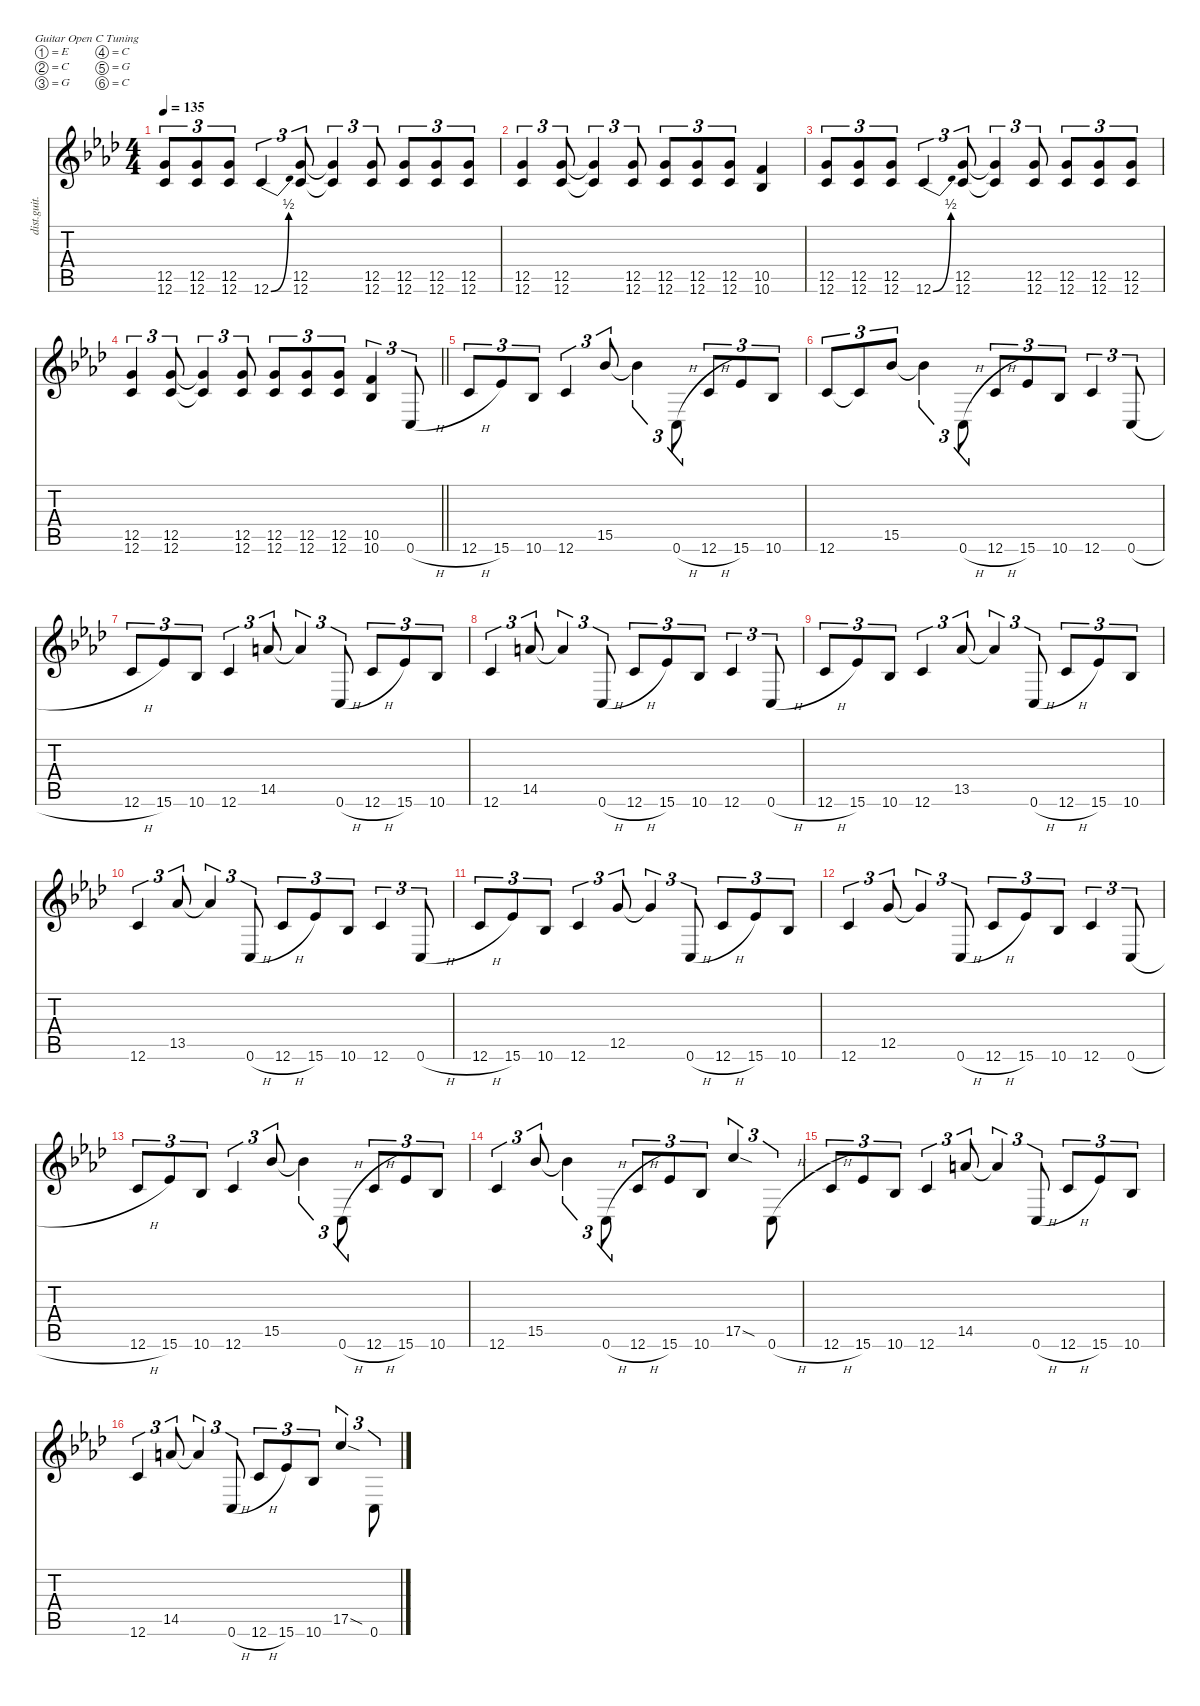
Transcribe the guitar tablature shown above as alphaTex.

\defaultSystemsLayout 4
\hideDynamics
\bracketExtendMode nobrackets
\otherSystemsTrackNameOrientation horizontal
\track ("Guitare 1" "dist.guit.") {instrument distortionguitar}
\staff {score tabs}
\tuning (E4 C4 G3 C3 G2 C2)
\ts (4 4)
\tempo 135
\clef g2
\ks ab
(12.5{acc forcenatural} 12.6{acc forcenatural}).8{tu (3 2) dy f beam Up} (12.5{acc forcenatural} 12.6{acc forcenatural}).8{tu (3 2) beam Up} (12.5{acc forcenatural} 12.6{acc forcenatural}).8{tu (3 2) beam Up} 12.6{be (bend 0 0 30 2) acc forcenatural}.4{tu (3 2) beam Up} (12.5{acc forcenatural} 12.6{acc forcenatural}).8{tu (3 2) beam Up} (12.5{t acc forcenatural} 12.6{t acc forcenatural}).4{tu (3 2) beam Up} (12.5{acc forcenatural} 12.6{acc forcenatural}).8{tu (3 2) beam Up} (12.5{acc forcenatural} 12.6{acc forcenatural}).8{tu (3 2) beam Up} (12.5{acc forcenatural} 12.6{acc forcenatural}).8{tu (3 2) beam Up} (12.5{acc forcenatural} 12.6{acc forcenatural}).8{tu (3 2) beam Up} |
(12.5{acc forcenatural} 12.6{acc forcenatural}).4{tu (3 2) beam Up} (12.5{acc forcenatural} 12.6{acc forcenatural}).8{tu (3 2) beam Up} (12.5{t acc forcenatural} 12.6{t acc forcenatural}).4{tu (3 2) beam Up} (12.5{acc forcenatural} 12.6{acc forcenatural}).8{tu (3 2) beam Up} (12.5{acc forcenatural} 12.6{acc forcenatural}).8{tu (3 2) beam Up} (12.5{acc forcenatural} 12.6{acc forcenatural}).8{tu (3 2) beam Up} (12.5{acc forcenatural} 12.6{acc forcenatural}).8{tu (3 2) beam Up} (10.5{acc forcenatural} 10.6{acc b}).4{beam Up} |
(12.5{acc forcenatural} 12.6{acc forcenatural}).8{tu (3 2) beam Up} (12.5{acc forcenatural} 12.6{acc forcenatural}).8{tu (3 2) beam Up} (12.5{acc forcenatural} 12.6{acc forcenatural}).8{tu (3 2) beam Up} 12.6{be (bend 0 0 30 2) acc forcenatural}.4{tu (3 2) beam Up} (12.5{acc forcenatural} 12.6{acc forcenatural}).8{tu (3 2) beam Up} (12.5{t acc forcenatural} 12.6{t acc forcenatural}).4{tu (3 2) beam Up} (12.5{acc forcenatural} 12.6{acc forcenatural}).8{tu (3 2) beam Up} (12.5{acc forcenatural} 12.6{acc forcenatural}).8{tu (3 2) beam Up} (12.5{acc forcenatural} 12.6{acc forcenatural}).8{tu (3 2) beam Up} (12.5{acc forcenatural} 12.6{acc forcenatural}).8{tu (3 2) beam Up} |
\barLineRight lightlight
(12.5{acc forcenatural} 12.6{acc forcenatural}).4{tu (3 2) beam Up} (12.5{acc forcenatural} 12.6{acc forcenatural}).8{tu (3 2) beam Up} (12.5{t acc forcenatural} 12.6{t acc forcenatural}).4{tu (3 2) beam Up} (12.5{acc forcenatural} 12.6{acc forcenatural}).8{tu (3 2) beam Up} (12.5{acc forcenatural} 12.6{acc forcenatural}).8{tu (3 2) beam Up} (12.5{acc forcenatural} 12.6{acc forcenatural}).8{tu (3 2) beam Up} (12.5{acc forcenatural} 12.6{acc forcenatural}).8{tu (3 2) beam Up} (10.5{acc forcenatural} 10.6{acc b}).4{tu (3 2) beam Up} 0.6{h acc forcenatural}.8{tu (3 2) beam Up} |
12.6{h acc forcenatural}.8{tu (3 2) beam Up} 15.6{acc b}.8{tu (3 2) beam Up} 10.6{acc b}.8{tu (3 2) beam Up} 12.6{acc forcenatural}.4{tu (3 2) beam Up} 15.5{acc b}.8{tu (3 2) beam Up} 15.5{t acc b}.4{tu (3 2) beam Down} 0.6{h acc forcenatural}.8{tu (3 2) beam Down} 12.6{h acc forcenatural}.8{tu (3 2) beam Up} 15.6{acc b}.8{tu (3 2) beam Up} 10.6{acc b}.8{tu (3 2) beam Up} |
12.6{acc forcenatural}.8{tu (3 2) beam Up} 12.6{t acc forcenatural}.8{tu (3 2) beam Up} 15.5{acc b}.8{tu (3 2) beam Up} 15.5{t acc b}.4{tu (3 2) beam Down} 0.6{h acc forcenatural}.8{tu (3 2) beam Down} 12.6{h acc forcenatural}.8{tu (3 2) beam Up} 15.6{acc b}.8{tu (3 2) beam Up} 10.6{acc b}.8{tu (3 2) beam Up} 12.6{acc forcenatural}.4{tu (3 2) beam Up} 0.6{h acc forcenatural}.8{tu (3 2) beam Up} |
12.6{h acc forcenatural}.8{tu (3 2) beam Up} 15.6{acc b}.8{tu (3 2) beam Up} 10.6{acc b}.8{tu (3 2) beam Up} 12.6{acc forcenatural}.4{tu (3 2) beam Up} 14.5{acc forcenatural}.8{tu (3 2) beam Up} 14.5{t acc forcenatural}.4{tu (3 2) beam Up} 0.6{h acc forcenatural}.8{tu (3 2) beam Up} 12.6{h acc forcenatural}.8{tu (3 2) beam Up} 15.6{acc b}.8{tu (3 2) beam Up} 10.6{acc b}.8{tu (3 2) beam Up} |
12.6{acc forcenatural}.4{tu (3 2) beam Up} 14.5{acc forcenatural}.8{tu (3 2) beam Up} 14.5{t acc forcenatural}.4{tu (3 2) beam Up} 0.6{h acc forcenatural}.8{tu (3 2) beam Up} 12.6{h acc forcenatural}.8{tu (3 2) beam Up} 15.6{acc b}.8{tu (3 2) beam Up} 10.6{acc b}.8{tu (3 2) beam Up} 12.6{acc forcenatural}.4{tu (3 2) beam Up} 0.6{h acc forcenatural}.8{tu (3 2) beam Up} |
12.6{h acc forcenatural}.8{tu (3 2) beam Up} 15.6{acc b}.8{tu (3 2) beam Up} 10.6{acc b}.8{tu (3 2) beam Up} 12.6{acc forcenatural}.4{tu (3 2) beam Up} 13.5{acc b}.8{tu (3 2) beam Up} 13.5{t acc b}.4{tu (3 2) beam Up} 0.6{h acc forcenatural}.8{tu (3 2) beam Up} 12.6{h acc forcenatural}.8{tu (3 2) beam Up} 15.6{acc b}.8{tu (3 2) beam Up} 10.6{acc b}.8{tu (3 2) beam Up} |
12.6{acc forcenatural}.4{tu (3 2) beam Up} 13.5{acc b}.8{tu (3 2) beam Up} 13.5{t acc b}.4{tu (3 2) beam Up} 0.6{h acc forcenatural}.8{tu (3 2) beam Up} 12.6{h acc forcenatural}.8{tu (3 2) beam Up} 15.6{acc b}.8{tu (3 2) beam Up} 10.6{acc b}.8{tu (3 2) beam Up} 12.6{acc forcenatural}.4{tu (3 2) beam Up} 0.6{h acc forcenatural}.8{tu (3 2) beam Up} |
12.6{h acc forcenatural}.8{tu (3 2) beam Up} 15.6{acc b}.8{tu (3 2) beam Up} 10.6{acc b}.8{tu (3 2) beam Up} 12.6{acc forcenatural}.4{tu (3 2) beam Up} 12.5{acc forcenatural}.8{tu (3 2) beam Up} 12.5{t acc forcenatural}.4{tu (3 2) beam Up} 0.6{h acc forcenatural}.8{tu (3 2) beam Up} 12.6{h acc forcenatural}.8{tu (3 2) beam Up} 15.6{acc b}.8{tu (3 2) beam Up} 10.6{acc b}.8{tu (3 2) beam Up} |
12.6{acc forcenatural}.4{tu (3 2) beam Up} 12.5{acc forcenatural}.8{tu (3 2) beam Up} 12.5{t acc forcenatural}.4{tu (3 2) beam Up} 0.6{h acc forcenatural}.8{tu (3 2) beam Up} 12.6{h acc forcenatural}.8{tu (3 2) beam Up} 15.6{acc b}.8{tu (3 2) beam Up} 10.6{acc b}.8{tu (3 2) beam Up} 12.6{acc forcenatural}.4{tu (3 2) beam Up} 0.6{h acc forcenatural}.8{tu (3 2) beam Up} |
12.6{h acc forcenatural}.8{tu (3 2) beam Up} 15.6{acc b}.8{tu (3 2) beam Up} 10.6{acc b}.8{tu (3 2) beam Up} 12.6{acc forcenatural}.4{tu (3 2) beam Up} 15.5{acc b}.8{tu (3 2) beam Up} 15.5{t acc b}.4{tu (3 2) beam Down} 0.6{h acc forcenatural}.8{tu (3 2) beam Down} 12.6{h acc forcenatural}.8{tu (3 2) beam Up} 15.6{acc b}.8{tu (3 2) beam Up} 10.6{acc b}.8{tu (3 2) beam Up} |
12.6{acc forcenatural}.4{tu (3 2) beam Up} 15.5{acc b}.8{tu (3 2) beam Up} 15.5{t acc b}.4{tu (3 2) beam Down} 0.6{h acc forcenatural}.8{tu (3 2) beam Down} 12.6{h acc forcenatural}.8{tu (3 2) beam Up} 15.6{acc b}.8{tu (3 2) beam Up} 10.6{acc b}.8{tu (3 2) beam Up} 17.5{sod acc forcenatural}.4{tu (3 2) beam Up} 0.6{h acc forcenatural}.8{tu (3 2) beam Down} |
12.6{h acc forcenatural}.8{tu (3 2) beam Up} 15.6{acc b}.8{tu (3 2) beam Up} 10.6{acc b}.8{tu (3 2) beam Up} 12.6{acc forcenatural}.4{tu (3 2) beam Up} 14.5{acc forcenatural}.8{tu (3 2) beam Up} 14.5{t acc forcenatural}.4{tu (3 2) beam Up} 0.6{h acc forcenatural}.8{tu (3 2) beam Up} 12.6{h acc forcenatural}.8{tu (3 2) beam Up} 15.6{acc b}.8{tu (3 2) beam Up} 10.6{acc b}.8{tu (3 2) beam Up} |
12.6{acc forcenatural}.4{tu (3 2) beam Up} 14.5{acc forcenatural}.8{tu (3 2) beam Up} 14.5{t acc forcenatural}.4{tu (3 2) beam Up} 0.6{h acc forcenatural}.8{tu (3 2) beam Up} 12.6{h acc forcenatural}.8{tu (3 2) beam Up} 15.6{acc b}.8{tu (3 2) beam Up} 10.6{acc b}.8{tu (3 2) beam Up} 17.5{sod acc forcenatural}.4{tu (3 2) beam Up} 0.6{h acc forcenatural}.8{tu (3 2) beam Down}
